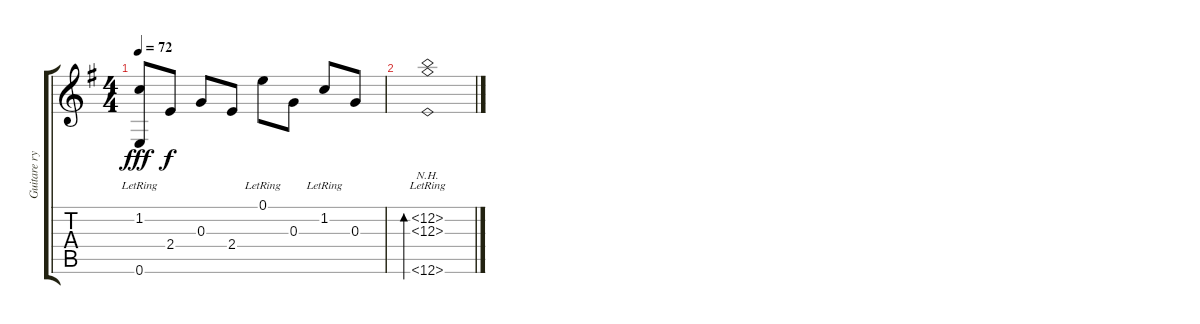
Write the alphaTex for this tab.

\track ("Guitare rythmique" "Guitare ry") {instrument acousticguitarsteel}
\staff {score tabs}
\tuning (E4 B3 G3 D3 A2 E2) {hide}
\ts (4 4)
\tempo 72
\clef g2
\ks eminor
(1.2{lr} 0.6{lr}).8{dy fff} 2.4.8{dy f} 0.3.8 2.4.8 0.1{lr}.8 0.3.8 1.2{lr}.8 0.3.8 |
(12.2{nh lr} 12.3{nh lr} 12.6{nh lr}).1{bd 480}
